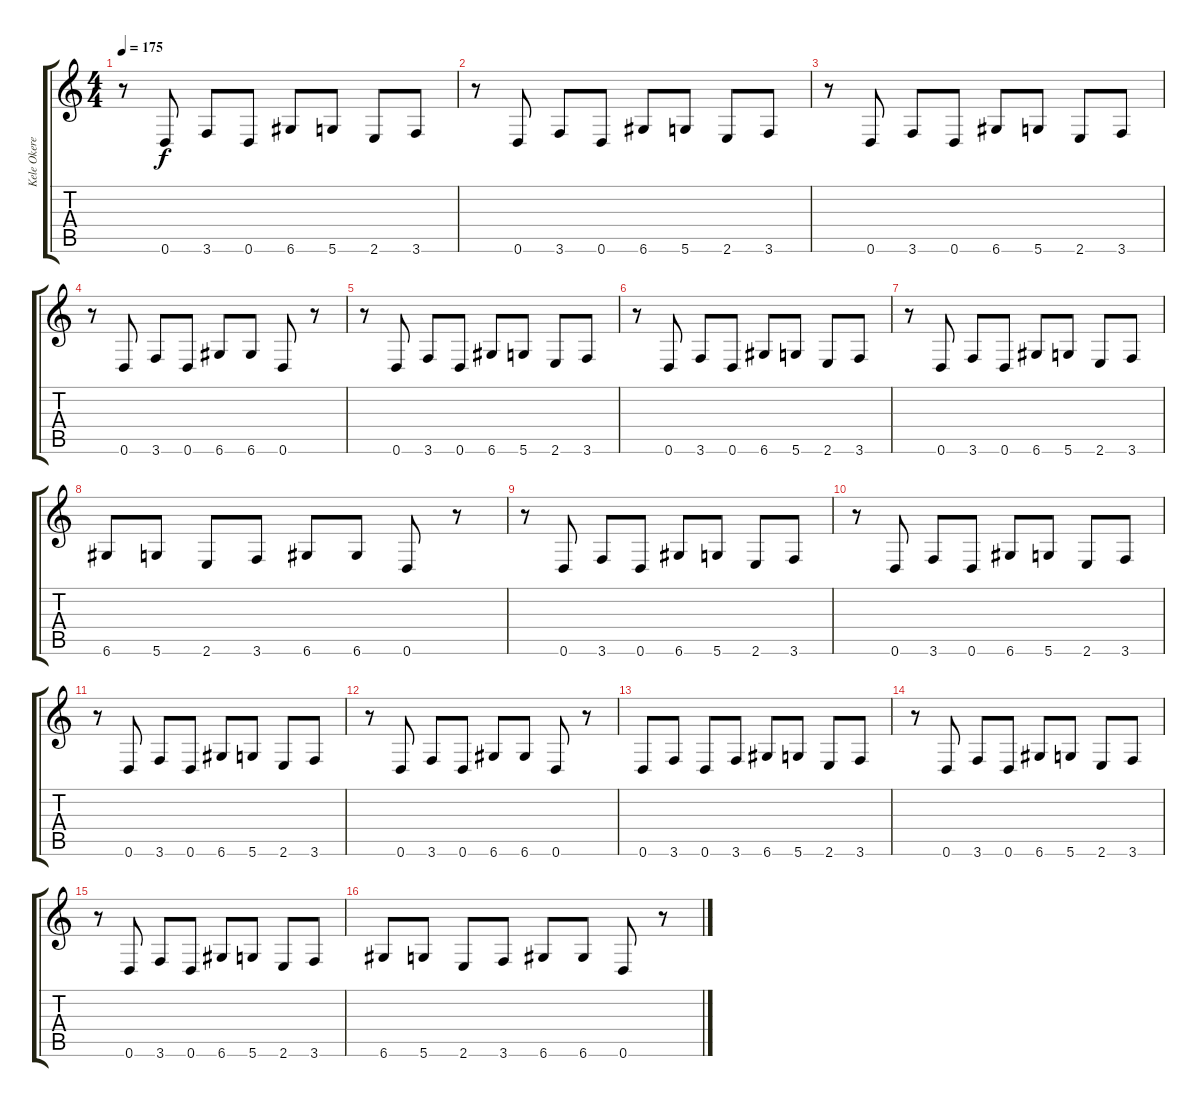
\track ("Kele Okereke Extra Guitars" "Kele Okere") {instrument distortionguitar}
\staff {score tabs}
\tuning (E4 B3 G3 D3 A2 D2) {hide}
\ts (4 4)
\tempo 175
\clef g2
\ks c
r.8{dy f} 0.6.8 3.6.8 0.6.8 6.6.8 5.6.8 2.6.8 3.6.8 |
r.8 0.6.8 3.6.8 0.6.8 6.6.8 5.6.8 2.6.8 3.6.8 |
r.8 0.6.8 3.6.8 0.6.8 6.6.8 5.6.8 2.6.8 3.6.8 |
r.8 0.6.8 3.6.8 0.6.8 6.6.8 6.6.8 0.6.8 r.8 |
r.8 0.6.8 3.6.8 0.6.8 6.6.8 5.6.8 2.6.8 3.6.8 |
r.8 0.6.8 3.6.8 0.6.8 6.6.8 5.6.8 2.6.8 3.6.8 |
r.8 0.6.8 3.6.8 0.6.8 6.6.8 5.6.8 2.6.8 3.6.8 |
6.6.8 5.6.8 2.6.8 3.6.8 6.6.8 6.6.8 0.6.8 r.8 |
r.8 0.6.8 3.6.8 0.6.8 6.6.8 5.6.8 2.6.8 3.6.8 |
r.8 0.6.8 3.6.8 0.6.8 6.6.8 5.6.8 2.6.8 3.6.8 |
r.8 0.6.8 3.6.8 0.6.8 6.6.8 5.6.8 2.6.8 3.6.8 |
r.8 0.6.8 3.6.8 0.6.8 6.6.8 6.6.8 0.6.8 r.8 |
0.6.8 3.6.8 0.6.8 3.6.8 6.6.8 5.6.8 2.6.8 3.6.8 |
r.8 0.6.8 3.6.8 0.6.8 6.6.8 5.6.8 2.6.8 3.6.8 |
r.8 0.6.8 3.6.8 0.6.8 6.6.8 5.6.8 2.6.8 3.6.8 |
6.6.8 5.6.8 2.6.8 3.6.8 6.6.8 6.6.8 0.6.8 r.8
